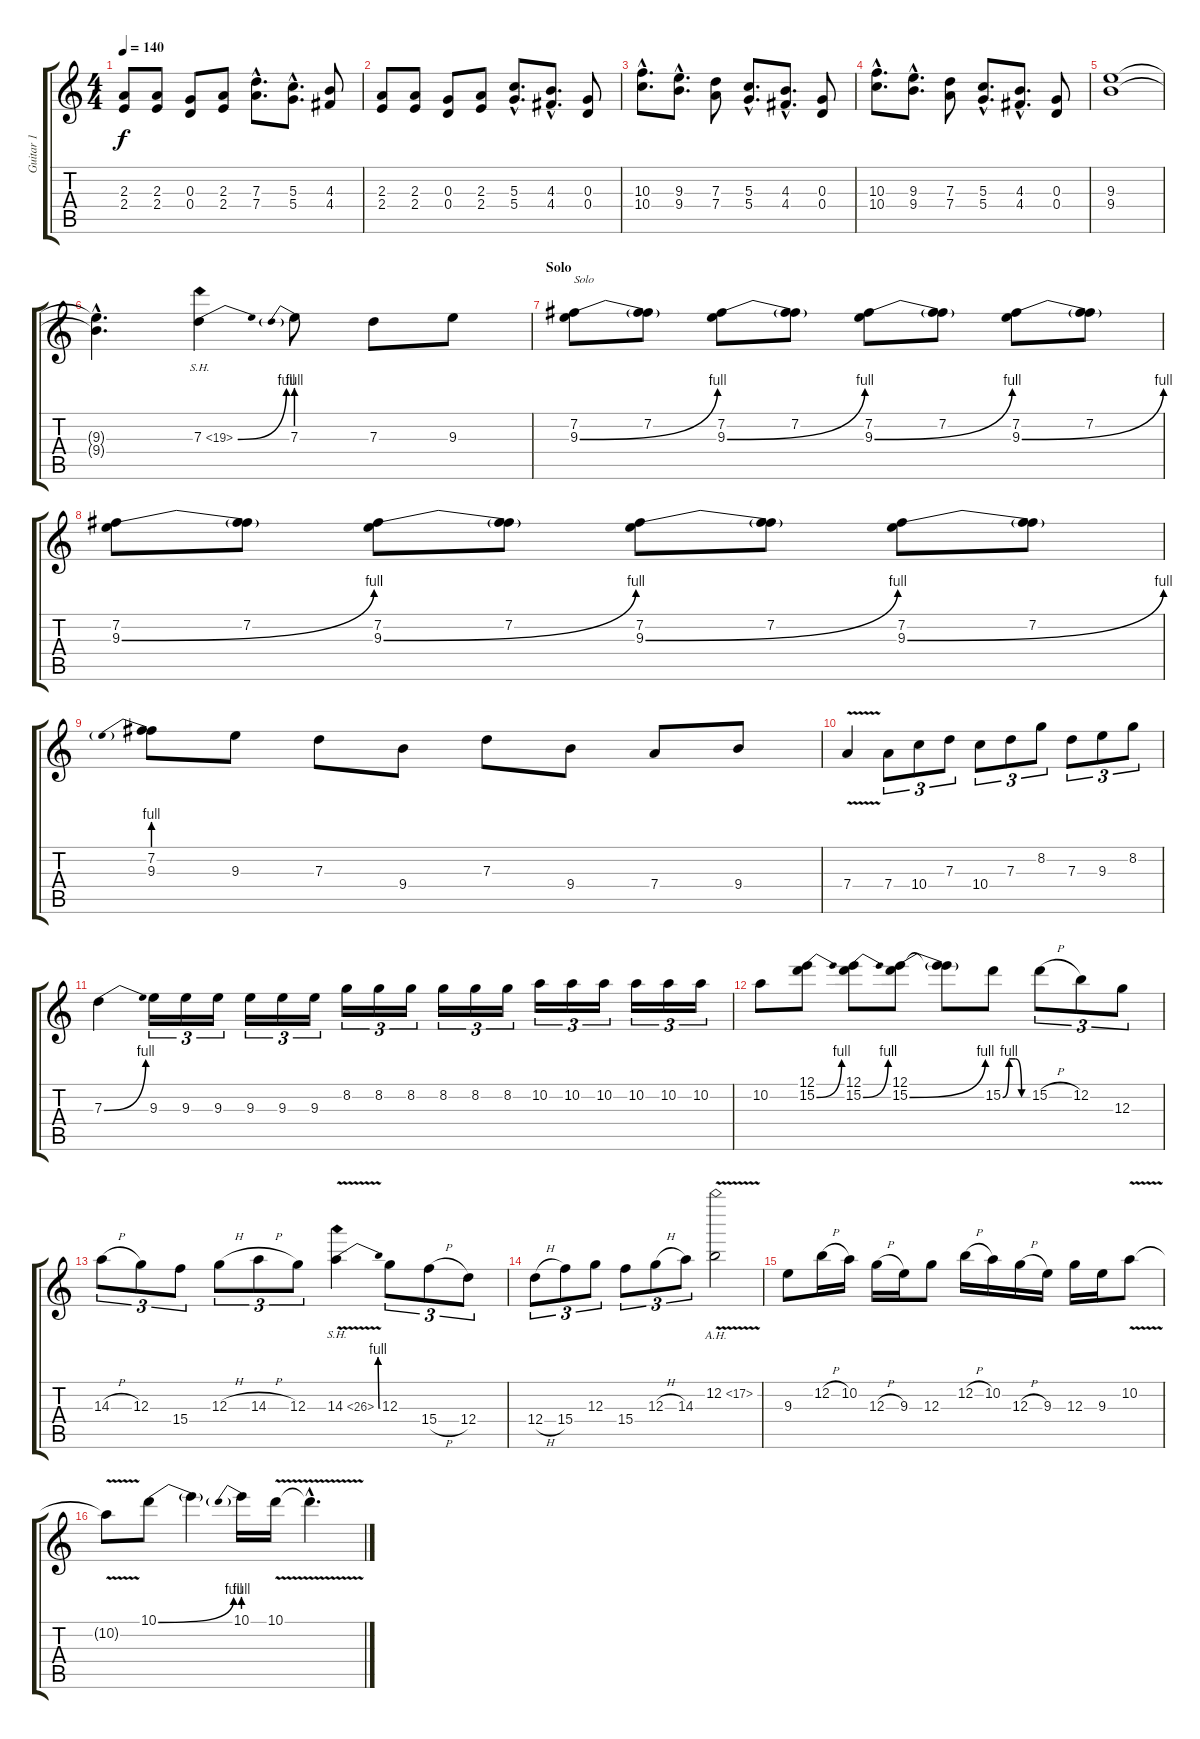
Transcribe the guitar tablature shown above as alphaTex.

\track ("Guitar 1" "Guitar 1") {instrument distortionguitar}
\staff {score tabs}
\tuning (E4 B3 G3 D3 A2 E2) {hide}
\ts (4 4)
\tempo 140
\clef g2
\ks c
(2.3{t} 2.4{t}).8{dy f} (2.3 2.4).8 (0.3 0.4).8 (2.3 2.4).8 (7.3{hac} 7.4{hac}).8{d} (5.3{hac} 5.4{hac}).8{d} (4.3 4.4).8 |
(2.3 2.4).8 (2.3 2.4).8 (0.3 0.4).8 (2.3 2.4).8 (5.3{hac} 5.4{hac}).8{d} (4.3{hac} 4.4{hac}).8{d} (0.3 0.4).8 |
(10.3{hac} 10.4{hac}).8{d} (9.3{hac} 9.4{hac}).8{d} (7.3 7.4).8 (5.3{hac} 5.4{hac}).8{d} (4.3{hac} 4.4{hac}).8{d} (0.3 0.4).8 |
(10.3{hac} 10.4{hac}).8{d} (9.3{hac} 9.4{hac}).8{d} (7.3 7.4).8 (5.3{hac} 5.4{hac}).8{d} (4.3{hac} 4.4{hac}).8{d} (0.3 0.4).8 |
(9.3 9.4).1 |
(9.3{hac t} 9.4{hac t}).4{d} 7.3{be (bend 0 0 60 4) sh 12}.4 7.3{be (prebend 0 4 60 4)}.8 7.3.8 9.3.8 |
\section ("" "Solo")
(7.2 9.3{be (bend 0 0 60 4)}).8{txt "Solo"} (7.2 9.3{t}).8 (7.2 9.3{be (bend 0 0 60 4)}).8 (7.2 9.3{t}).8 (7.2 9.3{be (bend 0 0 60 4)}).8 (7.2 9.3{t}).8 (7.2 9.3{be (bend 0 0 60 4)}).8 (7.2 9.3{t}).8 |
(7.2 9.3{be (bend 0 0 60 4)}).8 (7.2 9.3{t}).8 (7.2 9.3{be (bend 0 0 60 4)}).8 (7.2 9.3{t}).8 (7.2 9.3{be (bend 0 0 60 4)}).8 (7.2 9.3{t}).8 (7.2 9.3{be (bend 0 0 60 4)}).8 (7.2 9.3{t}).8 |
(7.2 9.3{be (prebend 0 4 60 4)}).8 9.3.8 7.3.8 9.4.8 7.3.8 9.4.8 7.4.8 9.4.8 |
7.4{v}.4 7.4.8{tu (3 2)} 10.4.8{tu (3 2)} 7.3.8{tu (3 2)} 10.4.8{tu (3 2)} 7.3.8{tu (3 2)} 8.2.8{tu (3 2)} 7.3.8{tu (3 2)} 9.3.8{tu (3 2)} 8.2.8{tu (3 2)} |
7.3{be (bend 0 0 60 4)}.4 9.3.16{tu (3 2)} 9.3.16{tu (3 2)} 9.3.16{tu (3 2)} 9.3.16{tu (3 2)} 9.3.16{tu (3 2)} 9.3.16{tu (3 2)} 8.2.16{tu (3 2)} 8.2.16{tu (3 2)} 8.2.16{tu (3 2)} 8.2.16{tu (3 2)} 8.2.16{tu (3 2)} 8.2.16{tu (3 2)} 10.2.16{tu (3 2)} 10.2.16{tu (3 2)} 10.2.16{tu (3 2)} 10.2.16{tu (3 2)} 10.2.16{tu (3 2)} 10.2.16{tu (3 2)} |
10.2.8 (12.1 15.2{be (bend 0 0 60 4)}).8 (12.1 15.2{be (bend 0 0 60 4)}).8 (12.1 15.2{be (bend 0 0 60 4)}).8 (12.1{t} 15.2{t}).8 15.2{be (custom 0 0 15 4 30 4 45 0 60 0)}.8 15.2{h}.8{tu (3 2)} 12.2.8{tu (3 2)} 12.3.8{tu (3 2)} |
14.3{h}.8{tu (3 2)} 12.3.8{tu (3 2)} 15.4.8{tu (3 2)} 12.3{h}.8{tu (3 2)} 14.3{h}.8{tu (3 2)} 12.3.8{tu (3 2)} 14.3{be (bend 0 0 60 4) sh 12 v}.4 12.3.8{tu (3 2)} 15.4{h}.8{tu (3 2)} 12.4.8{tu (3 2)} |
12.4{h}.8{tu (3 2)} 15.4.8{tu (3 2)} 12.3.8{tu (3 2)} 15.4.8{tu (3 2)} 12.3{h}.8{tu (3 2)} 14.3.8{tu (3 2)} 12.2{ah 5 v}.2 |
9.3.8 12.2{h}.16 10.2.16 12.3{h}.16 9.3.16 12.3.8 12.2{h}.16 10.2.16 12.3{h}.16 9.3.16 12.3.16 9.3.16 10.2{v}.8 |
10.2{t}.8 10.1{be (bend 0 0 60 4)}.8 10.1{t}.4 10.1{be (prebend 0 4 60 4)}.16 10.1{v}.16 10.1{hac t}.4{d}
